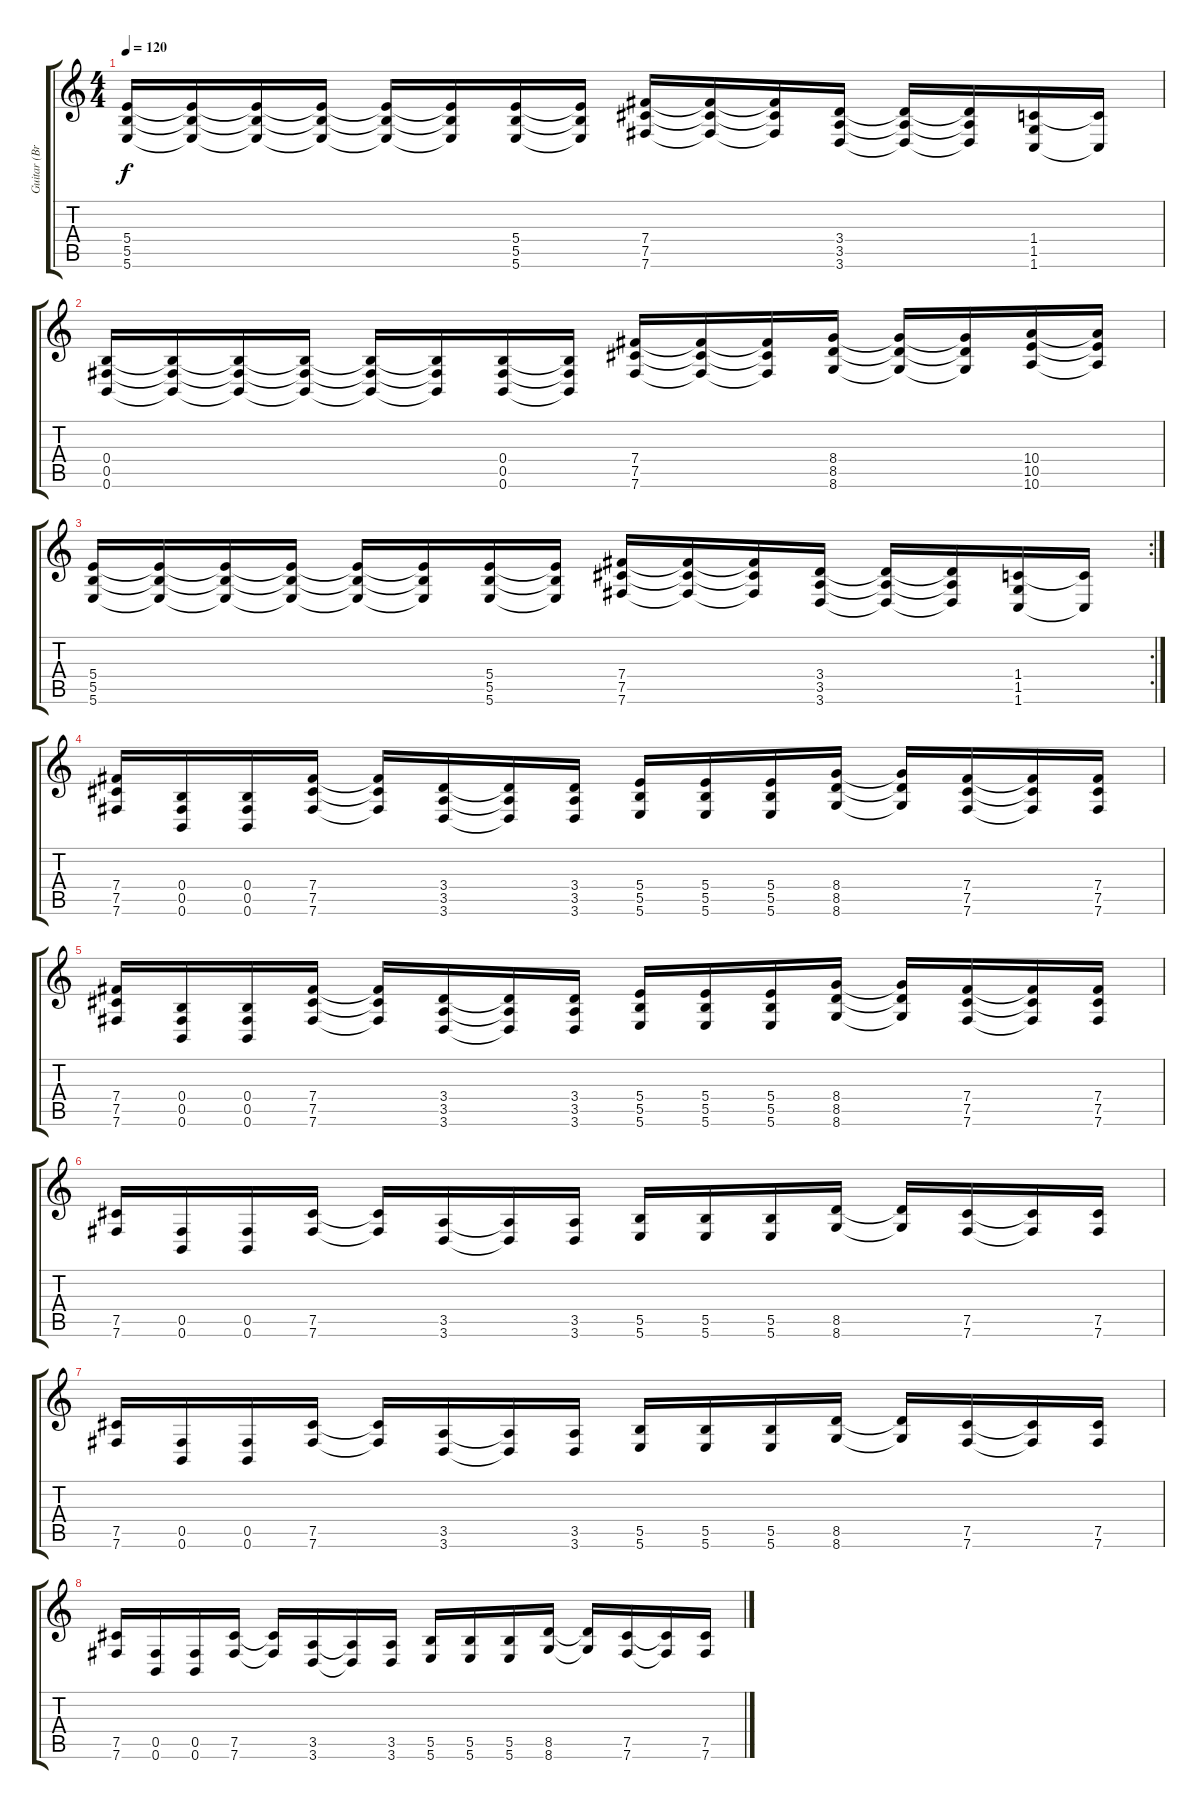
\track ("Guitar (Brad Delson)" "Guitar (Br") {instrument overdrivenguitar}
\staff {score tabs}
\tuning (Db4 Ab3 E3 B2 Gb2 B1) {hide}
\ts (4 4)
\tempo 120
\clef g2
\ks c
(5.4 5.5 5.6).16{dy f} (5.4{t} 5.5{t} 5.6{t}).16 (5.4{t} 5.5{t} 5.6{t}).16 (5.4{t} 5.5{t} 5.6{t}).16 (5.4{t} 5.5{t} 5.6{t}).16 (5.4{t} 5.5{t} 5.6{t}).16 (5.4 5.5 5.6).16 (5.4{t} 5.5{t} 5.6{t}).16 (7.4 7.5 7.6).16 (7.4{t} 7.5{t} 7.6{t}).16 (7.4{t} 7.5{t} 7.6{t}).16 (3.4 3.5 3.6).16 (3.4{t} 3.5{t} 3.6{t}).16 (3.4{t} 3.5{t} 3.6{t}).16 (1.4 1.5 1.6).16 (1.4{t} 1.6{t}).16 |
(0.4 0.5 0.6).16 (0.4{t} 0.5{t} 0.6{t}).16 (0.4{t} 0.5{t} 0.6{t}).16 (0.4{t} 0.5{t} 0.6{t}).16 (0.4{t} 0.5{t} 0.6{t}).16 (0.4{t} 0.5{t} 0.6{t}).16 (0.4 0.5 0.6).16 (0.4{t} 0.5{t} 0.6{t}).16 (7.4 7.5 7.6).16 (7.4{t} 7.5{t} 7.6{t}).16 (7.4{t} 7.5{t} 7.6{t}).16 (8.4 8.5 8.6).16 (8.4{t} 8.5{t} 8.6{t}).16 (8.4{t} 8.5{t} 8.6{t}).16 (10.4 10.5 10.6).16 (10.4{t} 10.5{t} 10.6{t}).16 |
\rc 2
(5.4 5.5 5.6).16 (5.4{t} 5.5{t} 5.6{t}).16 (5.4{t} 5.5{t} 5.6{t}).16 (5.4{t} 5.5{t} 5.6{t}).16 (5.4{t} 5.5{t} 5.6{t}).16 (5.4{t} 5.5{t} 5.6{t}).16 (5.4 5.5 5.6).16 (5.4{t} 5.5{t} 5.6{t}).16 (7.4 7.5 7.6).16 (7.4{t} 7.5{t} 7.6{t}).16 (7.4{t} 7.5{t} 7.6{t}).16 (3.4 3.5 3.6).16 (3.4{t} 3.5{t} 3.6{t}).16 (3.4{t} 3.5{t} 3.6{t}).16 (1.4 1.5 1.6).16 (1.4{t} 1.6{t}).16 |
(7.4 7.5 7.6).16{volume 16 balance 8} (0.4 0.5 0.6).16 (0.4 0.5 0.6).16 (7.4 7.5 7.6).16 (7.4{t} 7.5{t} 7.6{t}).16 (3.4 3.5 3.6).16 (3.4{t} 3.5{t} 3.6{t}).16 (3.4 3.5 3.6).16 (5.4 5.5 5.6).16 (5.4 5.5 5.6).16 (5.4 5.5 5.6).16 (8.4 8.5 8.6).16 (8.4{t} 8.5{t} 8.6{t}).16 (7.4 7.5 7.6).16 (7.4{t} 7.5{t} 7.6{t}).16 (7.4 7.5 7.6).16 |
(7.4 7.5 7.6).16 (0.4 0.5 0.6).16 (0.4 0.5 0.6).16 (7.4 7.5 7.6).16 (7.4{t} 7.5{t} 7.6{t}).16 (3.4 3.5 3.6).16 (3.4{t} 3.5{t} 3.6{t}).16 (3.4 3.5 3.6).16 (5.4 5.5 5.6).16 (5.4 5.5 5.6).16 (5.4 5.5 5.6).16 (8.4 8.5 8.6).16 (8.4{t} 8.5{t} 8.6{t}).16 (7.4 7.5 7.6).16 (7.4{t} 7.5{t} 7.6{t}).16 (7.4 7.5 7.6).16 |
(7.5 7.6).16{volume 9 balance 12} (0.5 0.6).16 (0.5 0.6).16 (7.5 7.6).16 (7.5{t} 7.6{t}).16 (3.5 3.6).16 (3.5{t} 3.6{t}).16 (3.5 3.6).16 (5.5 5.6).16 (5.5 5.6).16 (5.5 5.6).16 (8.5 8.6).16 (8.5{t} 8.6{t}).16 (7.5 7.6).16 (7.5{t} 7.6{t}).16 (7.5 7.6).16 |
(7.5 7.6).16{volume 9 balance 12} (0.5 0.6).16 (0.5 0.6).16 (7.5 7.6).16 (7.5{t} 7.6{t}).16 (3.5 3.6).16 (3.5{t} 3.6{t}).16 (3.5 3.6).16 (5.5 5.6).16 (5.5 5.6).16 (5.5 5.6).16 (8.5 8.6).16 (8.5{t} 8.6{t}).16 (7.5 7.6).16 (7.5{t} 7.6{t}).16 (7.5 7.6).16 |
(7.5 7.6).16{volume 9 balance 12} (0.5 0.6).16 (0.5 0.6).16 (7.5 7.6).16 (7.5{t} 7.6{t}).16 (3.5 3.6).16 (3.5{t} 3.6{t}).16 (3.5 3.6).16 (5.5 5.6).16 (5.5 5.6).16 (5.5 5.6).16 (8.5 8.6).16 (8.5{t} 8.6{t}).16 (7.5 7.6).16 (7.5{t} 7.6{t}).16 (7.5 7.6).16
